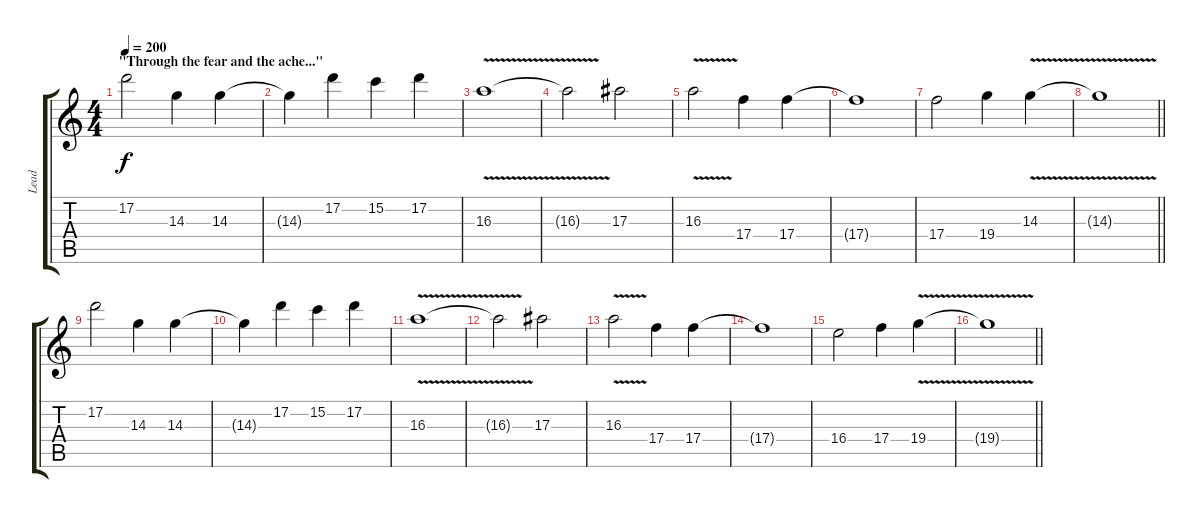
\track ("Lead" "Lead") {instrument distortionguitar}
\staff {score tabs}
\tuning (D4 A3 F3 C3 G2 D2) {hide}
\ts (4 4)
\section ("" "\"Through the fear and the ache...\"")
\tempo 200
\clef g2
\ks c
17.2.2{dy f} 14.3.4 14.3.4 |
14.3{t}.4 17.2.4 15.2.4 17.2.4 |
16.3{v}.1 |
16.3{t}.2 17.3.2 |
16.3{v}.2 17.4.4 17.4.4 |
17.4{t}.1 |
17.4.2 19.4.4 14.3{v}.4 |
\barLineRight lightlight
14.3{t}.1 |
17.2.2 14.3.4 14.3.4 |
14.3{t}.4 17.2.4 15.2.4 17.2.4 |
16.3{v}.1 |
16.3{t}.2 17.3.2 |
16.3{v}.2 17.4.4 17.4.4 |
17.4{t}.1 |
16.4.2 17.4.4 19.4{v}.4 |
\barLineRight lightlight
19.4{t}.1
